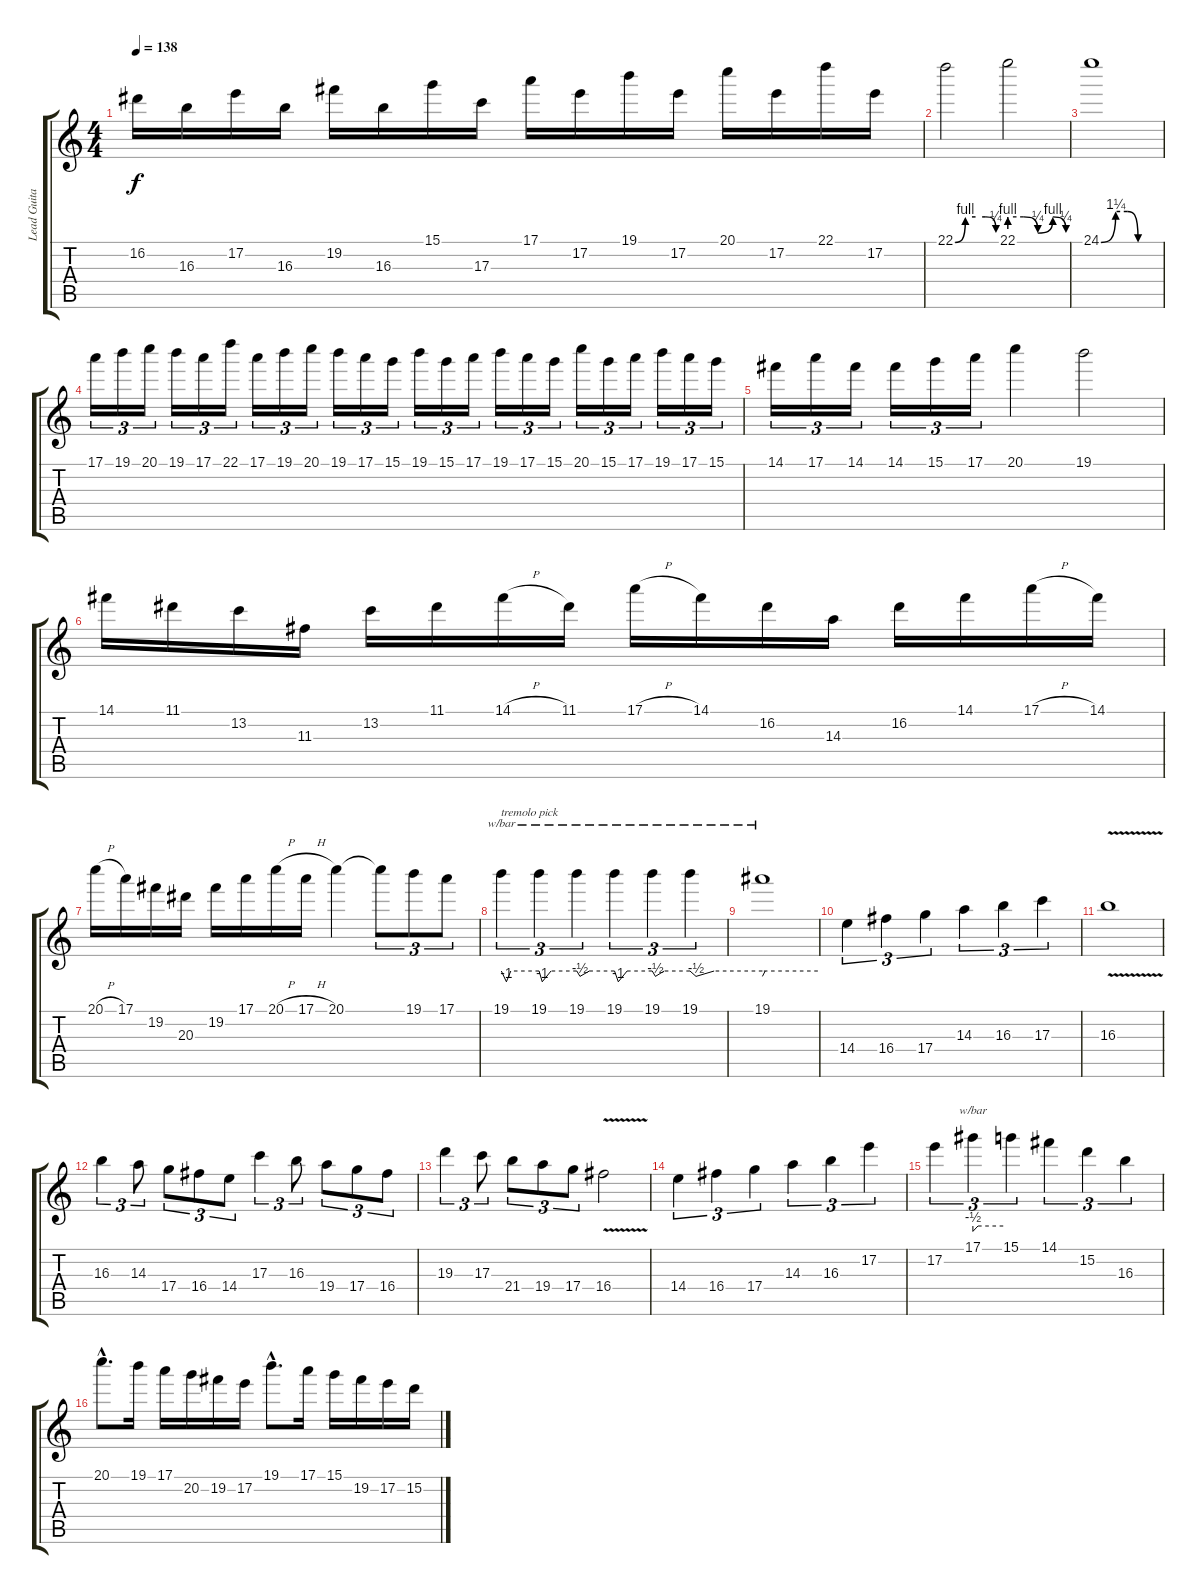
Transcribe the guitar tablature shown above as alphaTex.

\track ("Lead Guitar " "Lead Guita") {instrument distortionguitar}
\staff {score tabs}
\tuning (E4 B3 G3 D3 A2 E2) {hide}
\ts (4 4)
\tempo 138
\clef g2
\ks c
16.2.16{dy f} 16.3.16 17.2.16 16.3.16 19.2.16 16.3.16 15.1.16 17.3.16 17.1.16 17.2.16 19.1.16 17.2.16 20.1.16 17.2.16 22.1.16 17.2.16 |
22.1{be (custom 0 0 15 4 30 4 45 4 60 1)}.2 22.1{be (custom 0 4 15 4 30 1 46 4 60 1)}.2 |
24.1{be (custom 0 0 15 5 27 5 38 0 60 0)}.1 |
17.1.16{tu (3 2)} 19.1.16{tu (3 2)} 20.1.16{tu (3 2)} 19.1.16{tu (3 2)} 17.1.16{tu (3 2)} 22.1.16{tu (3 2)} 17.1.16{tu (3 2)} 19.1.16{tu (3 2)} 20.1.16{tu (3 2)} 19.1.16{tu (3 2)} 17.1.16{tu (3 2)} 15.1.16{tu (3 2)} 19.1.16{tu (3 2)} 15.1.16{tu (3 2)} 17.1.16{tu (3 2)} 19.1.16{tu (3 2)} 17.1.16{tu (3 2)} 15.1.16{tu (3 2)} 20.1.16{tu (3 2)} 15.1.16{tu (3 2)} 17.1.16{tu (3 2)} 19.1.16{tu (3 2)} 17.1.16{tu (3 2)} 15.1.16{tu (3 2)} |
14.1.16{tu (3 2)} 17.1.16{tu (3 2)} 14.1.16{tu (3 2)} 14.1.16{tu (3 2)} 15.1.16{tu (3 2)} 17.1.16{tu (3 2)} 20.1.4 19.1.2 |
14.1.16 11.1.16 13.2.16 11.3.16 13.2.16 11.1.16 14.1{h}.16 11.1.16 17.1{h}.16 14.1.16 16.2.16 14.3.16 16.2.16 14.1.16 17.1{h}.16 14.1.16 |
20.1{h}.16 17.1.16 19.2.16 20.3.16 19.2.16 17.1.16 20.1{h}.16 17.1{h}.16 20.1.4 20.1{t}.8{tu (3 2)} 19.1.8{tu (3 2)} 17.1.8{tu (3 2)} |
19.1.4{tu (3 2) tbe (custom default 0 0 8 -4 15 0 60 0) txt "tremolo pick"} 19.1.4{tu (3 2) tbe (custom default 0 0 5 -4 19 0 60 0)} 19.1.4{tu (3 2) tbe (custom default 0 0 5 -2 20 0 60 0)} 19.1.4{tu (3 2) tbe (custom default 0 0 6 -4 20 0 60 0)} 19.1.4{tu (3 2) tbe (custom default 0 0 5 -2 19 0 60 0)} 19.1.4{tu (3 2) tbe (custom default 0 0 5 -2 20 0 60 0)} |
19.1.1{tbe (custom default 0 -2 3 0 60 0)} |
14.4.4{tu (3 2) instrument distortionguitar} 16.4.4{tu (3 2)} 17.4.4{tu (3 2)} 14.3.4{tu (3 2)} 16.3.4{tu (3 2)} 17.3.4{tu (3 2)} |
16.3{v}.1 |
16.3.4{tu (3 2)} 14.3.8{tu (3 2)} 17.4.8{tu (3 2)} 16.4.8{tu (3 2)} 14.4.8{tu (3 2)} 17.3.4{tu (3 2)} 16.3.8{tu (3 2)} 19.4.8{tu (3 2)} 17.4.8{tu (3 2)} 16.4.8{tu (3 2)} |
19.3.4{tu (3 2)} 17.3.8{tu (3 2)} 21.4.8{tu (3 2)} 19.4.8{tu (3 2)} 17.4.8{tu (3 2)} 16.4{v}.2 |
14.4.4{tu (3 2)} 16.4.4{tu (3 2)} 17.4.4{tu (3 2)} 14.3.4{tu (3 2)} 16.3.4{tu (3 2)} 17.2.4{tu (3 2)} |
17.2.4{tu (3 2)} 17.1.4{tu (3 2) tbe (custom default 0 -2 10 0 60 0)} 15.1.4{tu (3 2)} 14.1.4{tu (3 2)} 15.2.4{tu (3 2)} 16.3.4{tu (3 2)} |
20.1{hac}.8{d} 19.1.16 17.1.16 20.2.16 19.2.16 17.2.16 19.1{hac}.8{d} 17.1.16 15.1.16 19.2.16 17.2.16 15.2.16
